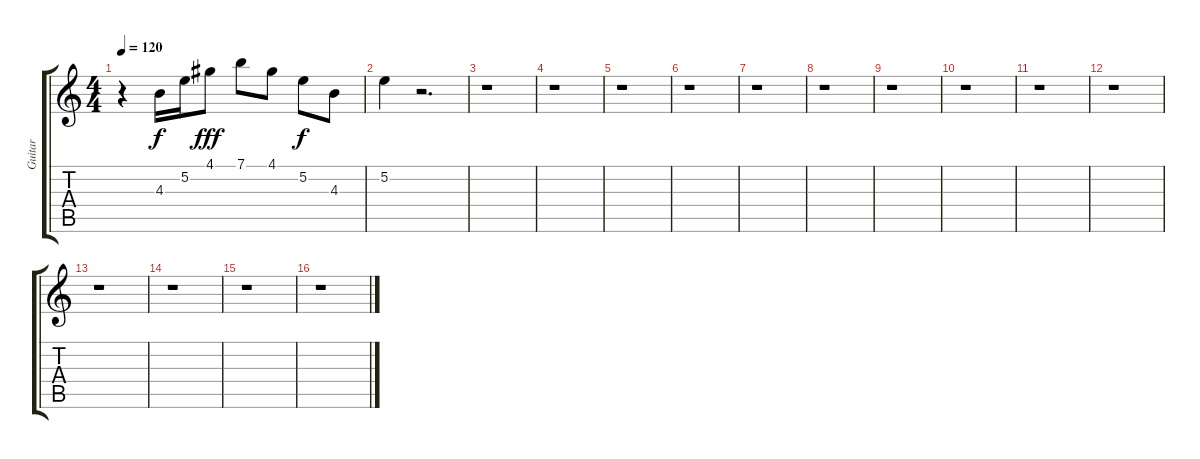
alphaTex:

\track ("Guitar" "Guitar") {instrument acousticguitarsteel}
\staff {score tabs}
\tuning (E4 B3 G3 D3 A2 E2) {hide}
\ts (4 4)
\tempo 120
\clef g2
\ks c
r.4{dy fff} 4.3.16{dy f} 5.2.16 4.1.8{dy fff} 7.1.8 4.1.8 5.2.8{dy f} 4.3.8 |
5.2.4 r.2{d} |
r.1 |
r.1 |
r.1 |
r.1 |
r.1 |
r.1 |
r.1 |
r.1 |
r.1 |
r.1 |
r.1 |
r.1 |
r.1 |
r.1
